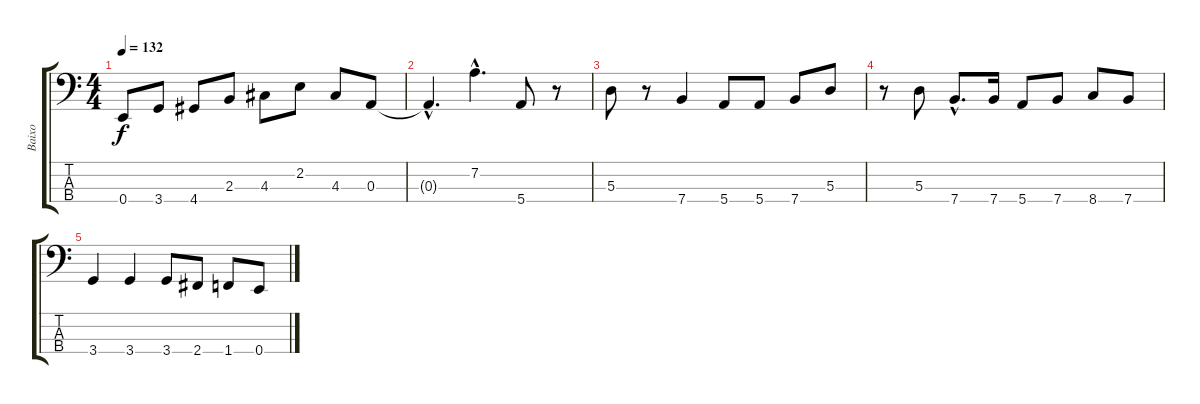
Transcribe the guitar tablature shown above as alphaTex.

\track ("Baixo" "Baixo") {instrument electricbasspick}
\staff {score tabs}
\tuning (G2 D2 A1 E1) {hide}
\ts (4 4)
\tempo 132
\clef f4
\ks c
0.4.8{dy f} 3.4.8 4.4.8 2.3.8 4.3.8 2.2.8 4.3.8 0.3.8 |
0.3{hac t}.4{d} 7.2{hac}.4{d} 5.4.8 r.8 |
5.3.8 r.8 7.4.4 5.4.8 5.4.8 7.4.8 5.3.8 |
r.8 5.3.8 7.4{hac}.8{d} 7.4.16 5.4.8 7.4.8 8.4.8 7.4.8 |
3.4.4 3.4.4 3.4.8 2.4.8 1.4.8 0.4.8
